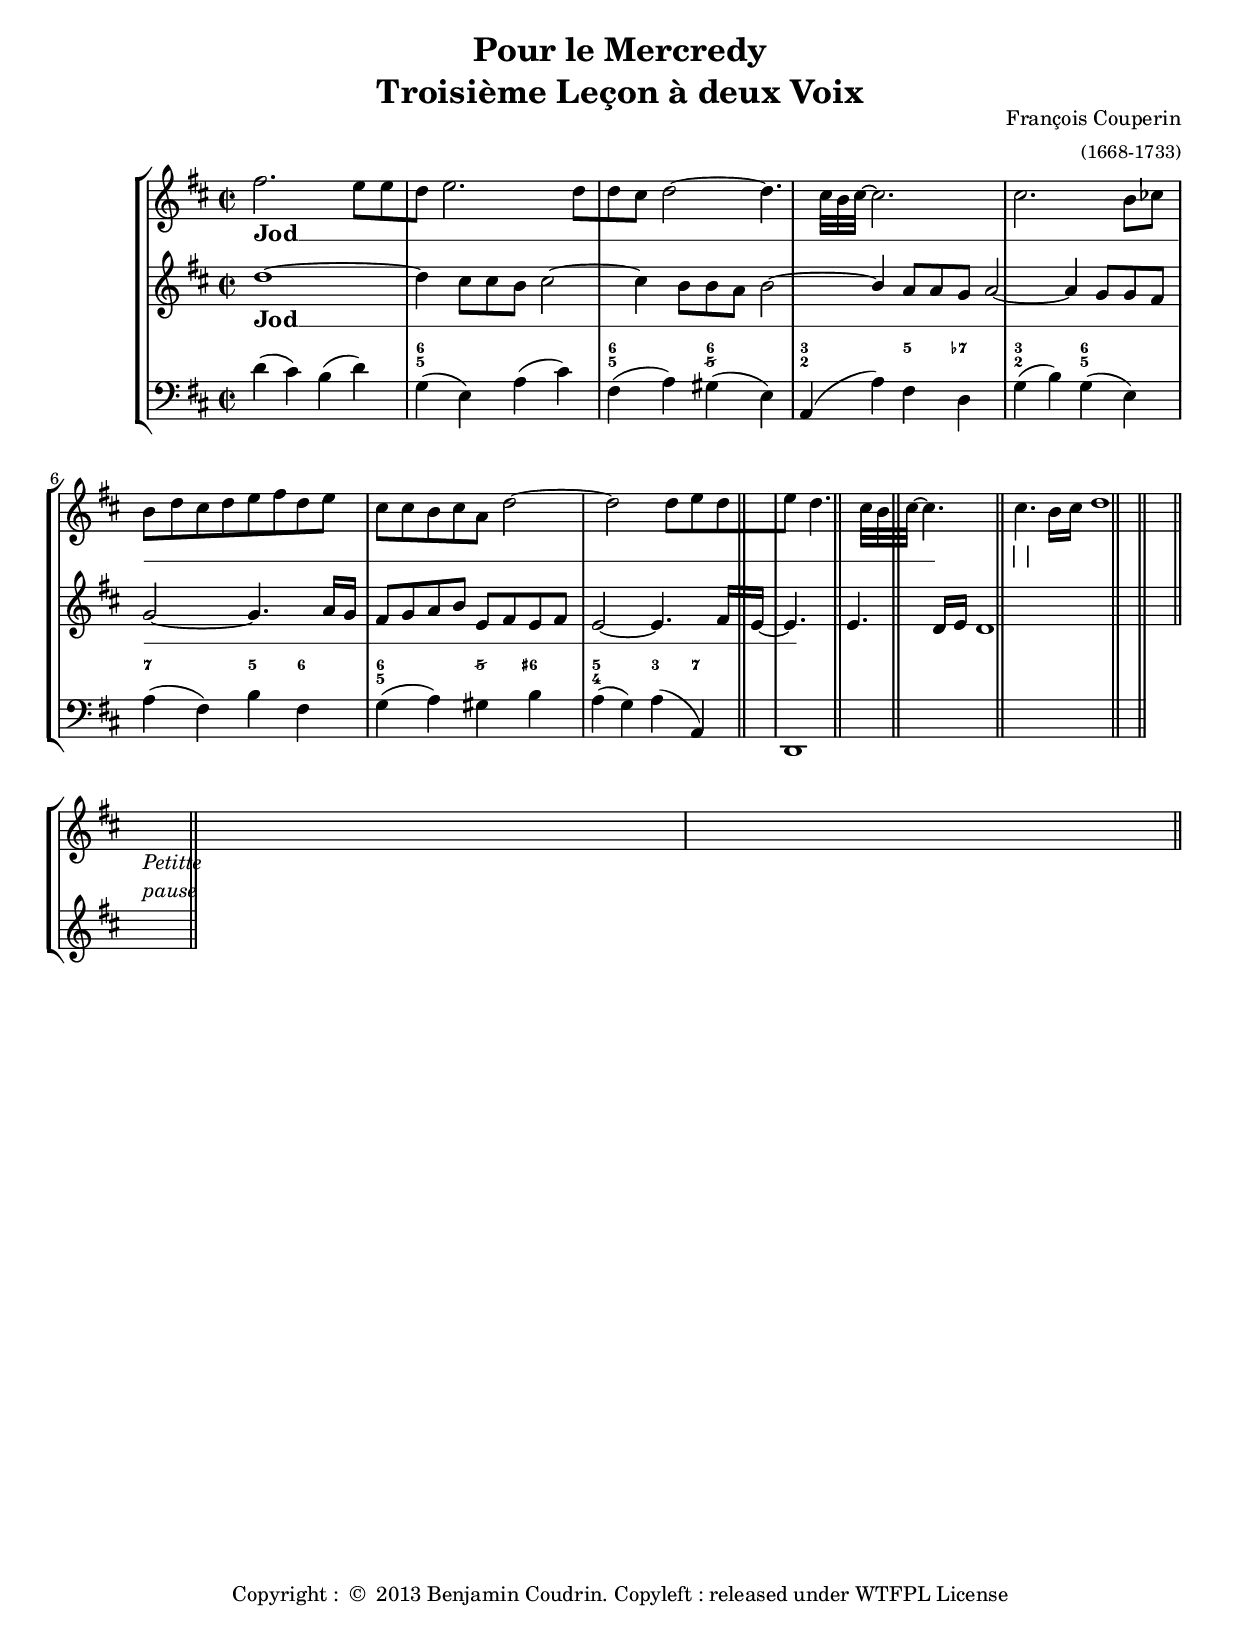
%%  lecon3.ly
%%  Copyright (c) 2013 Benjamin Coudrin <benjamin.coudrin@gmail.com>
%%                All Rights Reserved
%%
%%  Copyleft :
%%  This program is free software. It comes without any warranty, to
%%  the extent permitted by applicable law. You can redistribute it
%%  and/or modify it under the terms of the Do What The Fuck You Want
%%  To Public License, Version 2, as published by Sam Hocevar. See
%%  http://sam.zoy.org/wtfpl/COPYING for more details.

\version "2.14.2"

#(set-default-paper-size "a4")
#(set-global-staff-size 18)

\paper {
  line-width    = 190\mm
  left-margin   = 10\mm
  top-margin    = 10\mm
  bottom-margin = 20\mm
  ragged-last-bottom = ##t 
  ragged-bottom = ##f
  annotate-spacing = ##f
  #(define page-breaking ly:page-turn-breaking)
}

\header {
  title = \markup \center-column { "Pour le Mercredy" "Troisième Leçon à deux Voix" }
  %subtitle =
  composer =  \markup \right-column { "François Couperin" \small "(1668-1733)" }
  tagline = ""
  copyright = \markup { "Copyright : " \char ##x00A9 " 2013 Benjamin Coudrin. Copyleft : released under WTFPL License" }
}

\version "2.14.2"

%%%%%%%%%%%% Fonction pour les doigtés avec corde
#(define (fingering::calc-dot-text grob nb-pts)
  (let*
  		((event (event-cause grob))
			(digit (ly:event-property event 'digit))
			(nb-up 0)
	 		(nb-down 0))

	  (if (> digit 5)
		  (ly:input-message (ly:event-property event 'origin)
				  "Warning: Fingering notation for finger number ~a"
				  digit))

	  (cond
	      ((= nb-pts 4) (set! nb-up 2) (set! nb-down 2))
	      ((= nb-pts 5) (set! nb-up 2) (set! nb-down 3))
	      ((= nb-pts 6) (set! nb-up 3) (set! nb-down 3))
	      ((= nb-pts 7) (set! nb-up 3) (set! nb-down 4)))
  
		(if (< nb-pts 4)
		  (markup #:override '(baseline-skip . 1.6) 
				#:center-column (
					#:line (#:pattern nb-pts X 0.2 #:musicglyph "dots.dot")
		      			(number->string digit 10)))
	    (markup 
	    		#:override '(baseline-skip . 2) 
					#:center-column (
	    				#:line (
							#:override '(baseline-skip . 0.4) #:center-column(
								#:line (#:pattern nb-up X 0.2 #:musicglyph "dots.dot")
								#:line (#:pattern nb-down X 0.2 #:musicglyph "dots.dot")))
	      			(number->string digit 10)))
		)))

corde =
	#(define-music-function (parser location nb-pts)
	 	(integer?)
		#{
			\once \override Staff.Fingering #'text = 
				#(lambda (grob) (fingering::calc-dot-text grob $nb-pts))
		#})

%%%%%%%%%%%% Fonction pour les barrés
#(define (fingering::calc-barres-text grob)
  (let*
  		((event (event-cause grob))
			(digit (ly:event-property event 'digit)))

	  (if (> digit 5)
		  (ly:input-message (ly:event-property event 'origin)
				  "Warning: Fingering notation for finger number ~a"
				  digit))
  
    (markup 
			#:line (
				#:raise 0.5 #:musicglyph "dots.dot"
      		#:halign -0.1 (number->string digit 10)
				#:halign 2.1 #:raise 0.5 #:musicglyph "dots.dot"))
))

barre =
{
	\once \override Staff.Fingering #'text =
		#(lambda (grob) (fingering::calc-barres-text grob))
}

%%%%%%%%%%%% Fonction Scheme pour les ornements
#(define (add-vdg-ornament music rotation size glyph-name) 
 (if 
  (equal? (ly:music-property music 'name) 'EventChord) 
  (let ((note (car (ly:music-property music 'elements)))) 
    (set! (ly:music-property note 'articulations) 
          (append (ly:music-property note 'articulations) 
                  (list 
                   (let ((obj (make-music 'FingeringEvent))) 
                     (set! (ly:music-property obj 'tweaks)
                           (acons 'X-extent (lambda (grob)
                             (ly:stencil-extent
                               (grob-interpret-markup grob
                                 glyph-name)
                               X))
                           (acons 'stencil (lambda (grob) 
                              (grob-interpret-markup grob 
                                (markup 
                                  #:rotate rotation
                                  #:fontsize size
                                  glyph-name))) 
                              (ly:music-property obj 'tweaks)))) 
                     obj))))) 
  music)) 


%%%%%%%%%%%% Définition des ornements
vmordant =
	#(define-music-function (parser location music) (ly:music?) 
     #{ \once \set fingeringOrientations = #'(left) 
        \once \override Fingering #'padding = #0.2
        \once \override Fingering #'Y-offset =
        		#(lambda (grob)
					   (let 
						   ((s-pos (ly:grob-staff-position grob)))
						   (if
						     (and 
						       (= (modulo s-pos 2) 0) 
						       (< s-pos 3) 
						       (> s-pos -3))
						     0.5
						     0)))
        $(add-vdg-ornament music 45 4 
        		(markup #:musicglyph "scripts.stopped")) 
        $music #}) 

vxmordant =
	#(define-music-function (parser location music) (ly:music?) 
     #{ \once \set fingeringOrientations = #'(up) 
        \once \override Fingering #'padding = #0.2
        \once \override Fingering #'Y-offset =
        		#(lambda (grob)
					   (let 
						   ((s-pos (ly:grob-staff-position grob)))
						   (if
						     (and 
						       (= (modulo s-pos 2) 0) 
						       (< s-pos 3) 
						       (> s-pos -3))
						     0.5
						     0)))
        $(add-vdg-ornament music 45 4 
        		(markup #:musicglyph "scripts.stopped")) 
        $music #}) 

vxdmordant =
	#(define-music-function (parser location music) (ly:music?) 
     #{ \once \set fingeringOrientations = #'(down) 
        \once \override Fingering #'padding = #0.2
        \once \override Fingering #'Y-offset =
        		#(lambda (grob)
					   (let 
						   ((s-pos (ly:grob-staff-position grob)))
						   (if
						     (and 
						       (= (modulo s-pos 2) 0) 
						       (< s-pos 3) 
						       (> s-pos -3))
						     0.5
						     0)))
        $(add-vdg-ornament music 45 4 
        		(markup #:musicglyph "scripts.stopped")) 
        $music #}) 
        
vpmordant =
	#(define-music-function (parser location music) (ly:music?) 
     #{ \once \set fingeringOrientations = #'(left) 
        \once \override Fingering #'padding = #0.2
        \once \override Fingering #'Y-offset =
        		#(lambda (grob)
					   (let 
						   ((s-pos (ly:grob-staff-position grob)))
						   (if
						     (and 
						       (= (modulo s-pos 2) 0) 
						       (< s-pos 3) 
						       (> s-pos -3))
						     0.5
						     0)))
        $(add-vdg-ornament music 0 4 
        		(markup #:musicglyph "scripts.stopped")) 
        $music #})
       
vsmordant =
	#(define-music-function (parser location music) (ly:music?) 
     #{ \once \set fingeringOrientations = #'(left) 
        \once \override Fingering #'padding = #0.2
        \once \override Fingering #'Y-offset =
        		#(lambda (grob)
					   (let 
						   ((s-pos (ly:grob-staff-position grob)))
						   (if
						     (and 
						       (= (modulo s-pos 2) 0) 
						       (< s-pos 3) 
						       (> s-pos -3))
						     0.5
						     0.5)))
        $(add-vdg-ornament music 0 4 
        		(markup #:musicglyph "scripts.stopped")) 
        $music #})
        
varpeg = 
	#(define-music-function (parser location music) (ly:music?) 
     #{ \once \set fingeringOrientations = #'(left) 
        \once \override Fingering #'padding = #0.5
        \once \override Fingering #'Y-offset = 
        		#-1.1
        $(add-vdg-ornament music -25 6 
        		(markup #:musicglyph "scripts.lvarcomma"))
        $music #}) 

vtrembl = 
	#(define-music-function (parser location music) (ly:music?) 
     #{ \once \set fingeringOrientations = #'(right) 
        \once \override Fingering #'padding = #0.4
        $(add-vdg-ornament music 0 2
        		(markup #:musicglyph "scripts.rcomma"))
        $music #}) 

vplaintevert =
	#(define-music-function (parser location music) (ly:music?) 
     #{ \once \set fingeringOrientations = #'(left) 
        \once \override Fingering #'padding = #0.5
        \once \override Fingering #'Y-offset =  #-0.5
        $(add-vdg-ornament music 0 1 
        		(markup #:pattern 3 Y 0 #:musicglyph "scripts.arpeggio"))
        $music #}) 
        
vplaintehoriz =
	#(define-music-function (parser location music) (ly:music?) 
	     #{ \once \set fingeringOrientations = #'(up) 
	        \once \override Fingering #'padding = #.75
	        \once \override Fingering #'X-offset = #0.5
	        $(add-vdg-ornament music 0 1 
	        		(markup #:pattern 3 X 0 #:musicglyph "scripts.trill_element")) 					$music #}) 
        
vleftfinger =
      #(define-music-function (parser location music) (ly:music?) 
	     #{ \once \set fingeringOrientations = #'(left)
                $music
             #}) 
      

%%  jod.ly
%%  Copyright (c) 2013 Benjamin Coudrin <benjamin.coudrin@gmail.com>
%%                All Rights Reserved
%%
%%  Copyleft :
%%  This program is free software. It comes without any warranty, to
%%  the extent permitted by applicable law. You can redistribute it
%%  and/or modify it under the terms of the Do What The Fuck You Want
%%  To Public License, Version 2, as published by Sam Hocevar. See
%%  http://sam.zoy.org/wtfpl/COPYING for more details.

jodsopun = {
  fis2. \vxmordant e8 [d]				| % 1
  e2. \vxmordant d8 [cis]				| % 2
  d2 ~ d4. s32 cis32 [b cis ~]				| % 3
  \vxmordant cis2. b8 [ces]				| % 4
  b8 [d cis d e fis d e]				| % 5
  \vxmordant cis [b cis a] d2 ~				| % 6
  d d8 [e d e]						| % 7
  d4. s32 cis32 [b cis ~] \vxmordant cis4. b16 [cis]	| % 8
  d1							| % 9
}

jodlyrun = \lyricmode {
  \markup\bold Jod __ _ _ _ _ _ _ _ _ _ _ _ _ _ _ _ _ _ _ _ _ _ _ _ _ _ _ _ _
  _ _ _ _ _ _ _
}

jodsopdeux = {
  d1 ~						| % 1
  d4 \vxmordant cis8 [b] cis2 ~		| % 2
  \stemDown cis4 \vxmordant b8 [a] b2 ~	| % 3
  \stemUp b4 \vxdmordant a8 [g] a2 ~		| % 4
  a4 \vxdmordant g8 [fis] g2 ~			| % 5
  g4. a16 [g] fis8 [g a b]			| % 6
  e, [fis e fis] e2 ~ 				| % 7
  e4. fis16 [e ~] \vxmordant e4. d16 [e]	| % 8
  d1						| % 9
  \stemNeutral
}

jodlyrdeux = \lyricmode {
  \markup\bold Jod __ _ _ _ _ _ _ _ _ _ _ _ _ _ _ _ _ _ _ _ _ _ _ _ _ _ _ _ _
}

jodfig = \figuremode {
  s1			| % 1
  <6 5>4 s2.		| % 2
  <6 5>2 <6 5/>2	| % 3
  <3 2>2 <5>4 <7->4	| % 4
  <3 2>2 <6 5>2		| % 5
  <7>2 <5>4 <6>4	| % 6
  <6 5>2 <5/>4 <6+>4 	| % 7
  <5 4>2 <3>4 <7>4 	| % 8
  s1 			| % 9
}

jodbass = {
  d4 (cis) b (d)	| % 1
  g, (e) a (cis)	| % 2
  fis, (a) gis (e)	| % 3
  a, (a') fis d		| % 4
  g (b) g (e)		| % 5
  a (fis) b fis 	| % 6
  g (a) gis b		| % 7
  a (g) a (a,)		| % 8
  d,1			| % 9
}


\score {
  \new StaffGroup <<
    \new Voice = "sopun" <<
      \set Staff.instrumentName = #""
      \set Staff.shortInstrumentName = #""
      \relative c'' {
        \key d \major
        \time 2/2
        \clef treble
        \jodsopun
        \bar "||" s1_\markup{\italic{\column{Petitte pause}}} \bar "||"
      }
    >>
    
    \new Lyrics \lyricsto sopun {
        \jodlyrun
        \bar "||" _1 "||"
    }
    
    \new Voice = "sopdeux" <<
      \set Staff.instrumentName = #""
      \set Staff.shortInstrumentName = #""
      \relative c'' {
        \key d \major
        \time 2/2
        \clef treble
        \jodsopdeux
        \bar "||" s1 \bar "||"
      }
    >>
    
    \new Lyrics \lyricsto sopdeux {
        \jodlyrdeux
        \bar "||" _1 \bar "||"
    }
    
    \new FiguredBass {
      \jodfig
      \bar "||" s1 \bar "||"
    }
     
    \new Staff <<
      \set Staff.instrumentName = #""
      \set Staff.shortInstrumentName = #""
      \relative c' {
        \clef bass
        \key d \major 
        \time 2/2
        \jodbass
        \bar "||" s1 \bar "||"
      }
    >>
 >>
}